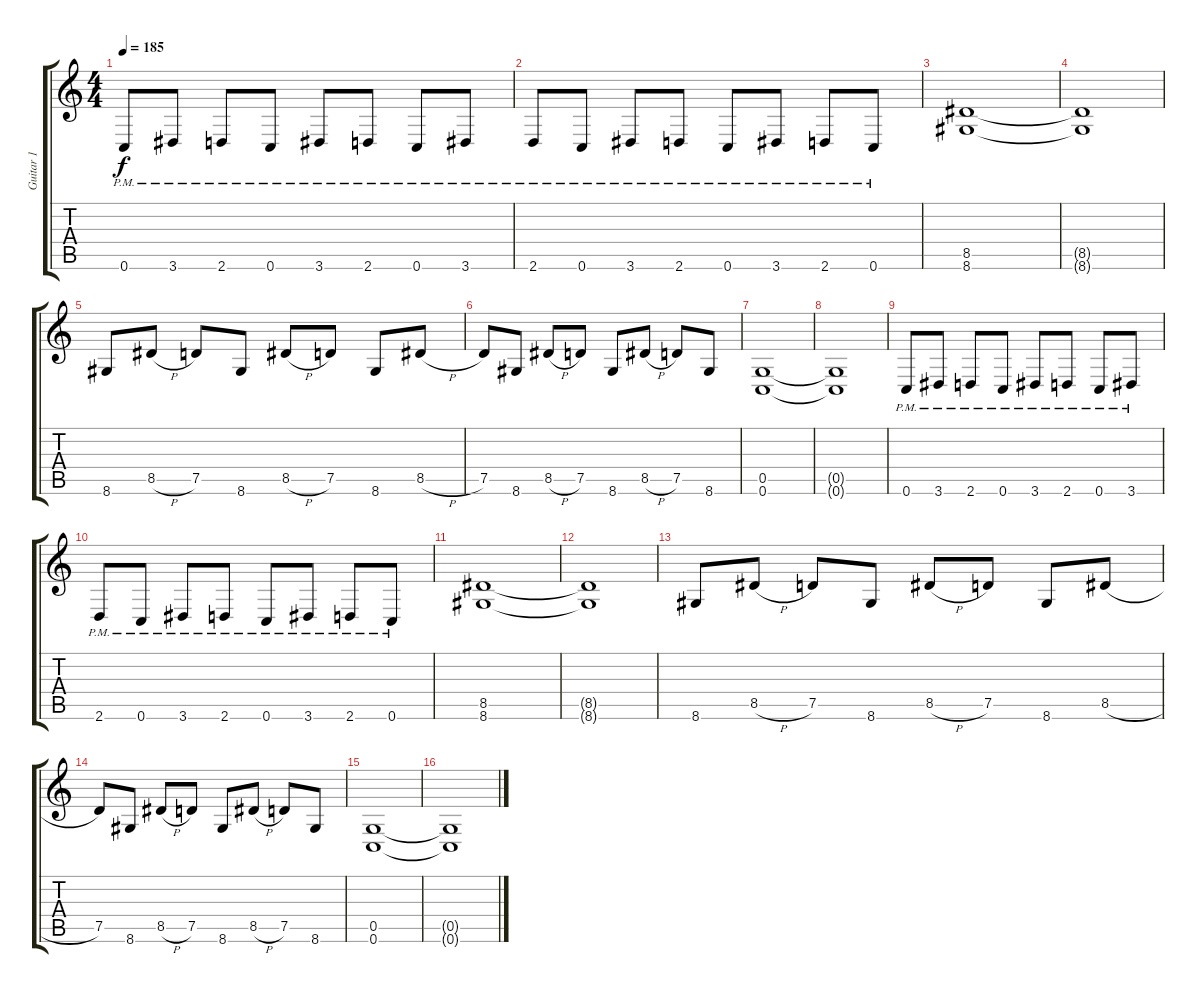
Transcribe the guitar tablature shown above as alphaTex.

\track ("Guitar 1" "Guitar 1") {instrument distortionguitar}
\staff {score tabs}
\tuning (D4 A3 F3 C3 G2 C2) {hide}
\ts (4 4)
\tempo 185
\clef g2
\ks c
0.6{pm}.8{dy f} 3.6{pm}.8 2.6{pm}.8 0.6{pm}.8 3.6{pm}.8 2.6{pm}.8 0.6{pm}.8 3.6{pm}.8 |
2.6{pm}.8 0.6{pm}.8 3.6{pm}.8 2.6{pm}.8 0.6{pm}.8 3.6{pm}.8 2.6{pm}.8 0.6{pm}.8 |
(8.5 8.6).1 |
(8.5{t} 8.6{t}).1 |
8.6.8 8.5{h}.8 7.5.8 8.6.8 8.5{h}.8 7.5.8 8.6.8 8.5{h}.8 |
7.5.8 8.6.8 8.5{h}.8 7.5.8 8.6.8 8.5{h}.8 7.5.8 8.6.8 |
(0.5 0.6).1 |
(0.5{t} 0.6{t}).1 |
0.6{pm}.8 3.6{pm}.8 2.6{pm}.8 0.6{pm}.8 3.6{pm}.8 2.6{pm}.8 0.6{pm}.8 3.6{pm}.8 |
2.6{pm}.8 0.6{pm}.8 3.6{pm}.8 2.6{pm}.8 0.6{pm}.8 3.6{pm}.8 2.6{pm}.8 0.6{pm}.8 |
(8.5 8.6).1 |
(8.5{t} 8.6{t}).1 |
8.6.8 8.5{h}.8 7.5.8 8.6.8 8.5{h}.8 7.5.8 8.6.8 8.5{h}.8 |
7.5.8 8.6.8 8.5{h}.8 7.5.8 8.6.8 8.5{h}.8 7.5.8 8.6.8 |
(0.5 0.6).1 |
(0.5{t} 0.6{t}).1
